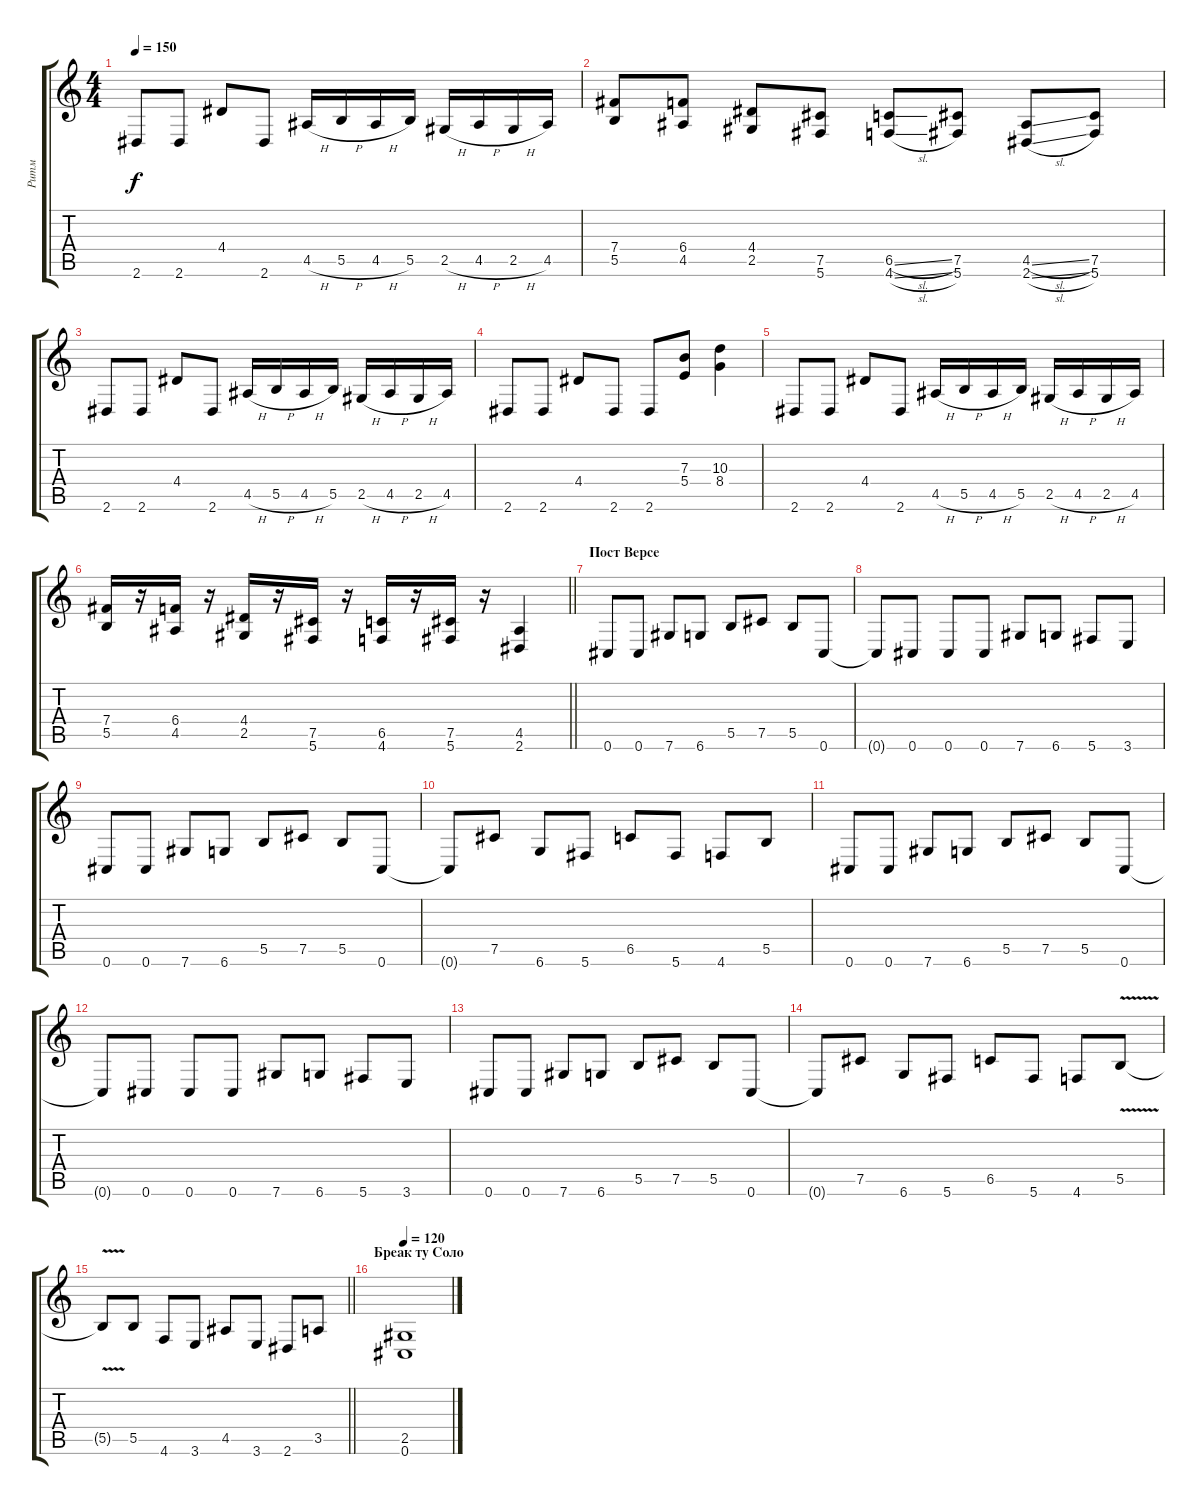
\track ("Ритм" "Ритм") {instrument overdrivenguitar}
\staff {score tabs}
\tuning (Db4 Ab3 E3 B2 Gb2 Db2) {hide}
\ts (4 4)
\tempo 150
\clef g2
\ks c
2.6.8{dy f} 2.6.8 4.4.8 2.6.8 4.5{h}.16 5.5{h}.16 4.5{h}.16 5.5.16 2.5{h}.16 4.5{h}.16 2.5{h}.16 4.5.16 |
(7.4 5.5).8 (6.4 4.5).8 (4.4 2.5).8 (7.5 5.6).8 (6.5{sl} 4.6{sl}).8 (7.5 5.6).8 (4.5{sl} 2.6{sl}).8 (7.5 5.6).8 |
2.6.8 2.6.8 4.4.8 2.6.8 4.5{h}.16 5.5{h}.16 4.5{h}.16 5.5.16 2.5{h}.16 4.5{h}.16 2.5{h}.16 4.5.16 |
2.6.8 2.6.8 4.4.8 2.6.8 2.6.8 (7.3 5.4).8 (10.3 8.4).4 |
2.6.8 2.6.8 4.4.8 2.6.8 4.5{h}.16 5.5{h}.16 4.5{h}.16 5.5.16 2.5{h}.16 4.5{h}.16 2.5{h}.16 4.5.16 |
\barLineRight lightlight
(7.4 5.5).16 r.16 (6.4 4.5).16 r.16 (4.4 2.5).16 r.16 (7.5 5.6).16 r.16 (6.5 4.6).16 r.16 (7.5 5.6).16 r.16 (4.5 2.6).4 |
\section ("" "Пост Версе")
0.6.8 0.6.8 7.6.8 6.6.8 5.5.8 7.5.8 5.5.8 0.6.8 |
0.6{t}.8 0.6.8 0.6.8 0.6.8 7.6.8 6.6.8 5.6.8 3.6.8 |
0.6.8 0.6.8 7.6.8 6.6.8 5.5.8 7.5.8 5.5.8 0.6.8 |
0.6{t}.8 7.5.8 6.6.8 5.6.8 6.5.8 5.6.8 4.6.8 5.5.8 |
0.6.8 0.6.8 7.6.8 6.6.8 5.5.8 7.5.8 5.5.8 0.6.8 |
0.6{t}.8 0.6.8 0.6.8 0.6.8 7.6.8 6.6.8 5.6.8 3.6.8 |
0.6.8 0.6.8 7.6.8 6.6.8 5.5.8 7.5.8 5.5.8 0.6.8 |
0.6{t}.8 7.5.8 6.6.8 5.6.8 6.5.8 5.6.8 4.6.8 5.5{v}.8 |
\barLineRight lightlight
5.5{t}.8 5.5.8 4.6.8 3.6.8 4.5.8 3.6.8 2.6.8 3.5.8 |
\section ("" "Бреак ту Соло")
\tempo 120
(2.5 0.6).1{volume 12}
